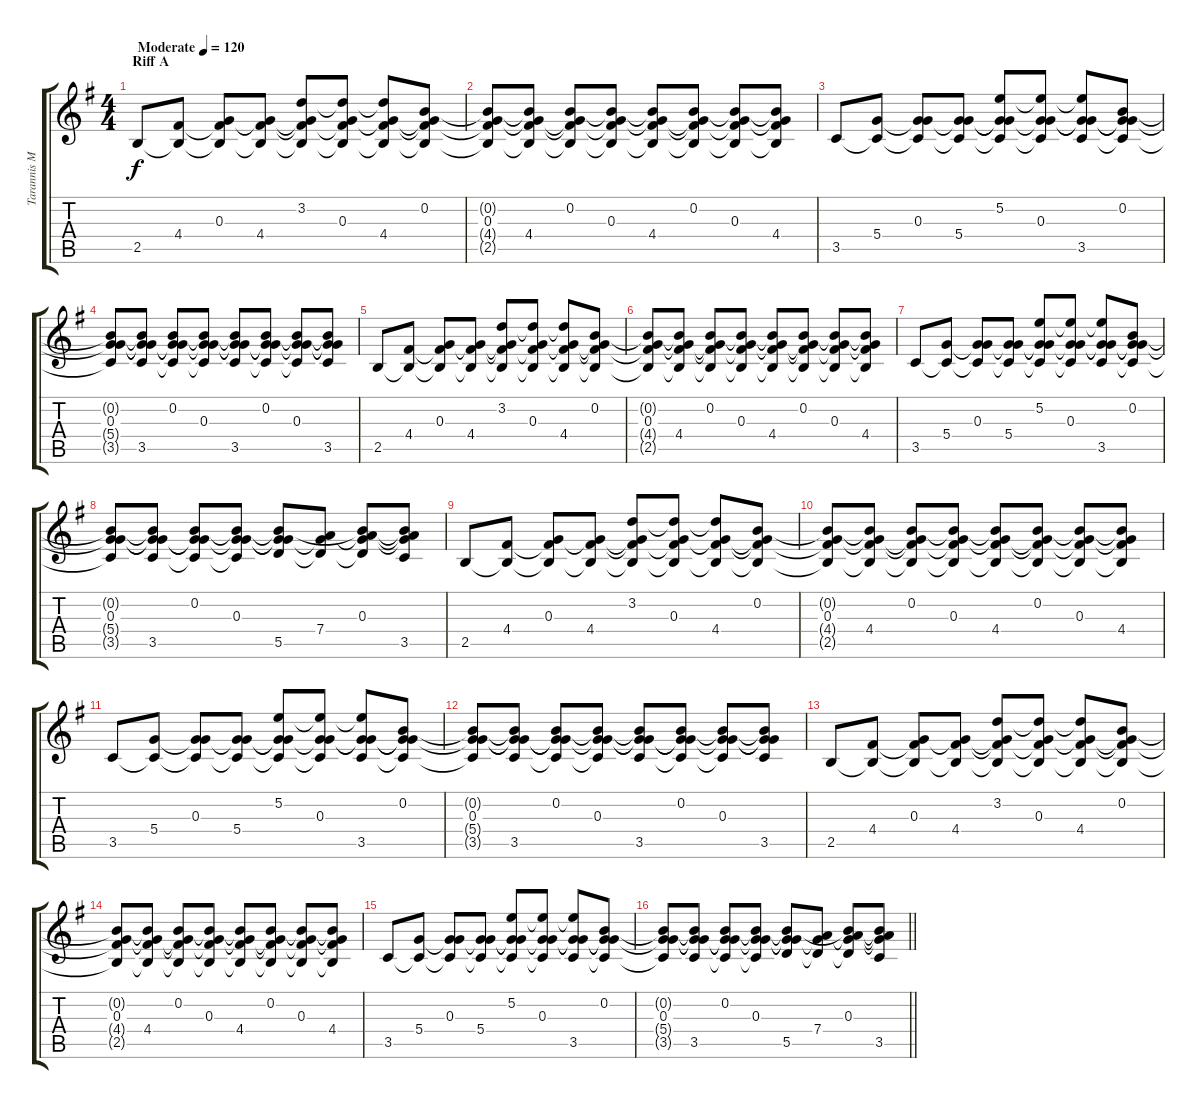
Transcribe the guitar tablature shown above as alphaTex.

\track ("Tarannis Moloch" "Tarannis M") {instrument overdrivenguitar}
\staff {score tabs}
\tuning (E4 B3 G3 D3 A2 E2) {hide}
\ts (4 4)
\section ("" "Riff A")
\tempo (120 "Moderate")
\clef g2
\ks eminor
2.5.8{dy f instrument overdrivenguitar} (4.4 2.5{t}).8 (0.3 4.4{t} 2.5{t}).8 (0.3{t} 4.4 2.5{t}).8 (3.2 0.3{t} 4.4{t} 2.5{t}).8 (3.2{t} 0.3 4.4{t} 2.5{t}).8 (3.2{t} 0.3{t} 4.4 2.5{t}).8 (0.2 0.3{t} 4.4{t} 2.5{t}).8 |
(0.2{t} 0.3 4.4{t} 2.5{t}).8 (0.2{t} 0.3{t} 4.4 2.5{t}).8 (0.2 0.3{t} 4.4{t} 2.5{t}).8 (0.2{t} 0.3 4.4{t} 2.5{t}).8 (0.2{t} 0.3{t} 4.4 2.5{t}).8 (0.2 0.3{t} 4.4{t} 2.5{t}).8 (0.2{t} 0.3 4.4{t} 2.5{t}).8 (0.2{t} 0.3{t} 4.4 2.5{t}).8 |
3.5.8 (5.4 3.5{t}).8 (0.3 5.4{t} 3.5{t}).8 (0.3{t} 5.4 3.5{t}).8 (5.2 0.3{t} 5.4{t} 3.5{t}).8 (5.2{t} 0.3 5.4{t} 3.5{t}).8 (5.2{t} 0.3{t} 5.4{t} 3.5).8 (0.2 0.3{t} 5.4{t} 3.5{t}).8 |
(0.2{t} 0.3 5.4{t} 3.5{t}).8 (0.2{t} 0.3{t} 5.4{t} 3.5).8 (0.2 0.3{t} 5.4{t} 3.5{t}).8 (0.2{t} 0.3 5.4{t} 3.5{t}).8 (0.2{t} 0.3{t} 5.4{t} 3.5).8 (0.2 0.3{t} 5.4{t} 3.5{t}).8 (0.2{t} 0.3 5.4{t} 3.5{t}).8 (0.2{t} 0.3{t} 5.4{t} 3.5).8 |
2.5.8 (4.4 2.5{t}).8 (0.3 4.4{t} 2.5{t}).8 (0.3{t} 4.4 2.5{t}).8 (3.2 0.3{t} 4.4{t} 2.5{t}).8 (3.2{t} 0.3 4.4{t} 2.5{t}).8 (3.2{t} 0.3{t} 4.4 2.5{t}).8 (0.2 0.3{t} 4.4{t} 2.5{t}).8 |
(0.2{t} 0.3 4.4{t} 2.5{t}).8 (0.2{t} 0.3{t} 4.4 2.5{t}).8 (0.2 0.3{t} 4.4{t} 2.5{t}).8 (0.2{t} 0.3 4.4{t} 2.5{t}).8 (0.2{t} 0.3{t} 4.4 2.5{t}).8 (0.2 0.3{t} 4.4{t} 2.5{t}).8 (0.2{t} 0.3 4.4{t} 2.5{t}).8 (0.2{t} 0.3{t} 4.4 2.5{t}).8 |
3.5.8 (5.4 3.5{t}).8 (0.3 5.4{t} 3.5{t}).8 (0.3{t} 5.4 3.5{t}).8 (5.2 0.3{t} 5.4{t} 3.5{t}).8 (5.2{t} 0.3 5.4{t} 3.5{t}).8 (5.2{t} 0.3{t} 5.4{t} 3.5).8 (0.2 0.3{t} 5.4{t} 3.5{t}).8 |
(0.2{t} 0.3 5.4{t} 3.5{t}).8 (0.2{t} 0.3{t} 5.4{t} 3.5).8 (0.2 0.3{t} 5.4{t} 3.5{t}).8 (0.2{t} 0.3 5.4{t} 3.5{t}).8 (0.2{t} 0.3{t} 5.4{t} 5.5).8 (0.3{t} 7.4 5.5{t}).8 (0.2{t} 0.3 7.4{t} 5.5{t}).8 (0.2{t} 0.3{t} 7.4{t} 3.5).8 |
2.5.8 (4.4 2.5{t}).8 (0.3 4.4{t} 2.5{t}).8 (0.3{t} 4.4 2.5{t}).8 (3.2 0.3{t} 4.4{t} 2.5{t}).8 (3.2{t} 0.3 4.4{t} 2.5{t}).8 (3.2{t} 0.3{t} 4.4 2.5{t}).8 (0.2 0.3{t} 4.4{t} 2.5{t}).8 |
(0.2{t} 0.3 4.4{t} 2.5{t}).8 (0.2{t} 0.3{t} 4.4 2.5{t}).8 (0.2 0.3{t} 4.4{t} 2.5{t}).8 (0.2{t} 0.3 4.4{t} 2.5{t}).8 (0.2{t} 0.3{t} 4.4 2.5{t}).8 (0.2 0.3{t} 4.4{t} 2.5{t}).8 (0.2{t} 0.3 4.4{t} 2.5{t}).8 (0.2{t} 0.3{t} 4.4 2.5{t}).8 |
3.5.8 (5.4 3.5{t}).8 (0.3 5.4{t} 3.5{t}).8 (0.3{t} 5.4 3.5{t}).8 (5.2 0.3{t} 5.4{t} 3.5{t}).8 (5.2{t} 0.3 5.4{t} 3.5{t}).8 (5.2{t} 0.3{t} 5.4{t} 3.5).8 (0.2 0.3{t} 5.4{t} 3.5{t}).8 |
(0.2{t} 0.3 5.4{t} 3.5{t}).8 (0.2{t} 0.3{t} 5.4{t} 3.5).8 (0.2 0.3{t} 5.4{t} 3.5{t}).8 (0.2{t} 0.3 5.4{t} 3.5{t}).8 (0.2{t} 0.3{t} 5.4{t} 3.5).8 (0.2 0.3{t} 5.4{t} 3.5{t}).8 (0.2{t} 0.3 5.4{t} 3.5{t}).8 (0.2{t} 0.3{t} 5.4{t} 3.5).8 |
2.5.8 (4.4 2.5{t}).8 (0.3 4.4{t} 2.5{t}).8 (0.3{t} 4.4 2.5{t}).8 (3.2 0.3{t} 4.4{t} 2.5{t}).8 (3.2{t} 0.3 4.4{t} 2.5{t}).8 (3.2{t} 0.3{t} 4.4 2.5{t}).8 (0.2 0.3{t} 4.4{t} 2.5{t}).8 |
(0.2{t} 0.3 4.4{t} 2.5{t}).8 (0.2{t} 0.3{t} 4.4 2.5{t}).8 (0.2 0.3{t} 4.4{t} 2.5{t}).8 (0.2{t} 0.3 4.4{t} 2.5{t}).8 (0.2{t} 0.3{t} 4.4 2.5{t}).8 (0.2 0.3{t} 4.4{t} 2.5{t}).8 (0.2{t} 0.3 4.4{t} 2.5{t}).8 (0.2{t} 0.3{t} 4.4 2.5{t}).8 |
3.5.8 (5.4 3.5{t}).8 (0.3 5.4{t} 3.5{t}).8 (0.3{t} 5.4 3.5{t}).8 (5.2 0.3{t} 5.4{t} 3.5{t}).8 (5.2{t} 0.3 5.4{t} 3.5{t}).8 (5.2{t} 0.3{t} 5.4{t} 3.5).8 (0.2 0.3{t} 5.4{t} 3.5{t}).8 |
\barLineRight lightlight
(0.2{t} 0.3 5.4{t} 3.5{t}).8 (0.2{t} 0.3{t} 5.4{t} 3.5).8 (0.2 0.3{t} 5.4{t} 3.5{t}).8 (0.2{t} 0.3 5.4{t} 3.5{t}).8 (0.2{t} 0.3{t} 5.4{t} 5.5).8 (0.3{t} 7.4 5.5{t}).8 (0.2{t} 0.3 7.4{t} 5.5{t}).8 (0.2{t} 0.3{t} 7.4{t} 3.5).8
